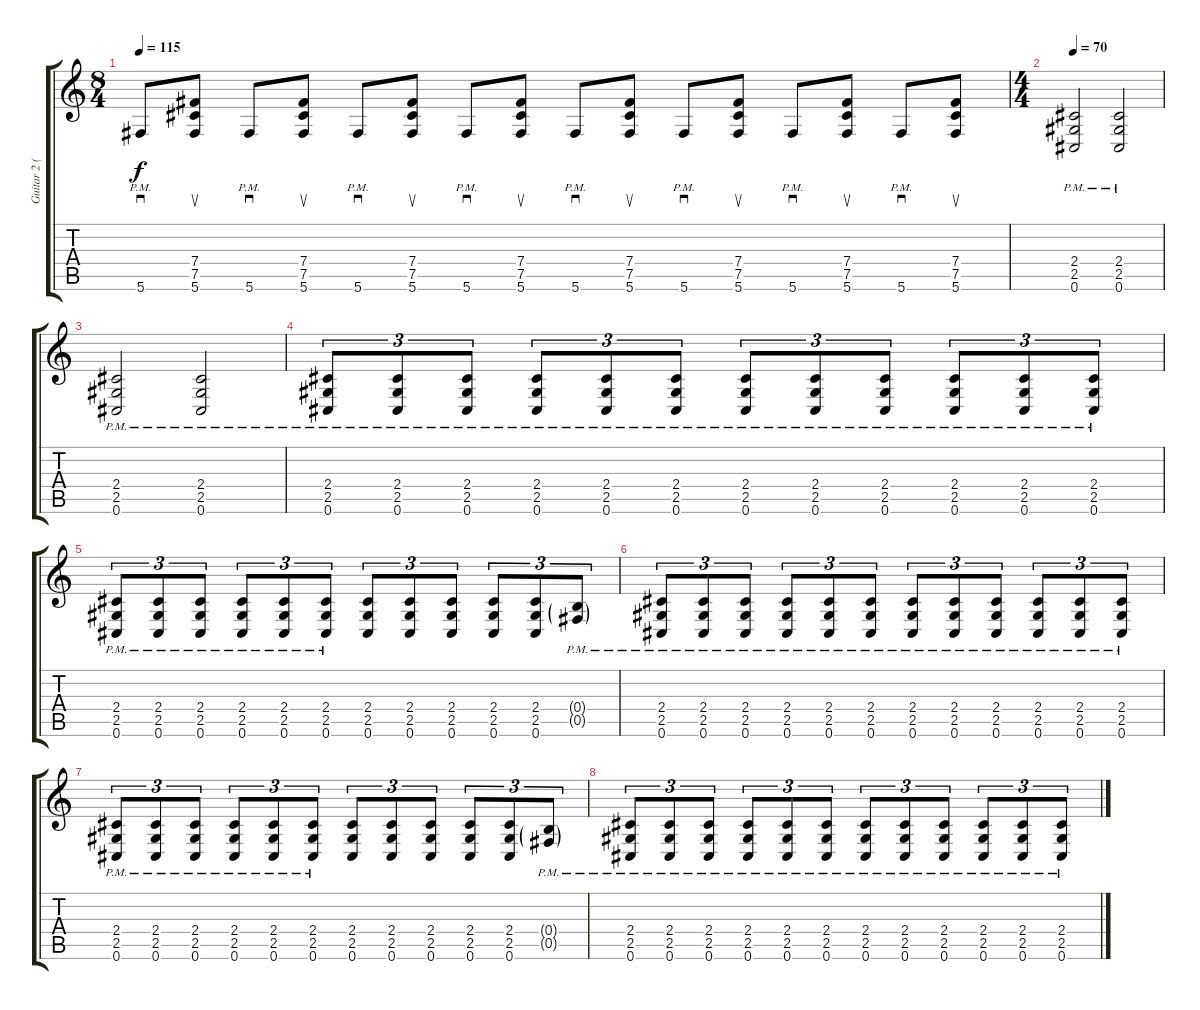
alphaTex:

\track ("Guitar 2 (Distortion)" "Guitar 2 (") {instrument distortionguitar}
\staff {score tabs}
\tuning (Db4 Ab3 E3 B2 Gb2 Db2) {hide}
\ts (8 4)
\tempo 115
\clef g2
\ks c
5.6{pm}.8{sd dy f} (7.4 7.5 5.6).8{su} 5.6{pm}.8{sd} (7.4 7.5 5.6).8{su} 5.6{pm}.8{sd} (7.4 7.5 5.6).8{su} 5.6{pm}.8{sd} (7.4 7.5 5.6).8{su} 5.6{pm}.8{sd} (7.4 7.5 5.6).8{su} 5.6{pm}.8{sd} (7.4 7.5 5.6).8{su} 5.6{pm}.8{sd} (7.4 7.5 5.6).8{su} 5.6{pm}.8{sd} (7.4 7.5 5.6).8{su} |
\ts (4 4)
\tempo 70
(2.4{pm} 2.5{pm} 0.6{pm}).2 (2.4{pm} 2.5{pm} 0.6{pm}).2 |
(2.4{pm} 2.5{pm} 0.6{pm}).2 (2.4{pm} 2.5{pm} 0.6{pm}).2 |
(2.4{pm} 2.5{pm} 0.6{pm}).8{tu (3 2)} (2.4{pm} 2.5{pm} 0.6{pm}).8{tu (3 2)} (2.4{pm} 2.5{pm} 0.6{pm}).8{tu (3 2)} (2.4{pm} 2.5{pm} 0.6{pm}).8{tu (3 2)} (2.4{pm} 2.5{pm} 0.6{pm}).8{tu (3 2)} (2.4{pm} 2.5{pm} 0.6{pm}).8{tu (3 2)} (2.4{pm} 2.5{pm} 0.6{pm}).8{tu (3 2)} (2.4{pm} 2.5{pm} 0.6{pm}).8{tu (3 2)} (2.4{pm} 2.5{pm} 0.6{pm}).8{tu (3 2)} (2.4{pm} 2.5{pm} 0.6{pm}).8{tu (3 2)} (2.4{pm} 2.5{pm} 0.6{pm}).8{tu (3 2)} (2.4{pm} 2.5{pm} 0.6{pm}).8{tu (3 2)} |
(2.4{pm} 2.5{pm} 0.6{pm}).8{tu (3 2)} (2.4{pm} 2.5{pm} 0.6{pm}).8{tu (3 2)} (2.4{pm} 2.5{pm} 0.6{pm}).8{tu (3 2)} (2.4{pm} 2.5{pm} 0.6{pm}).8{tu (3 2)} (2.4{pm} 2.5{pm} 0.6{pm}).8{tu (3 2)} (2.4{pm} 2.5{pm} 0.6{pm}).8{tu (3 2)} (2.4 2.5 0.6).8{tu (3 2)} (2.4 2.5 0.6).8{tu (3 2)} (2.4 2.5 0.6).8{tu (3 2)} (2.4 2.5 0.6).8{tu (3 2)} (2.4 2.5 0.6).8{tu (3 2)} (0.4{g pm} 0.5{g pm}).8{tu (3 2)} |
(2.4{pm} 2.5{pm} 0.6{pm}).8{tu (3 2)} (2.4{pm} 2.5{pm} 0.6{pm}).8{tu (3 2)} (2.4{pm} 2.5{pm} 0.6{pm}).8{tu (3 2)} (2.4{pm} 2.5{pm} 0.6{pm}).8{tu (3 2)} (2.4{pm} 2.5{pm} 0.6{pm}).8{tu (3 2)} (2.4{pm} 2.5{pm} 0.6{pm}).8{tu (3 2)} (2.4{pm} 2.5{pm} 0.6{pm}).8{tu (3 2)} (2.4{pm} 2.5{pm} 0.6{pm}).8{tu (3 2)} (2.4{pm} 2.5{pm} 0.6{pm}).8{tu (3 2)} (2.4{pm} 2.5{pm} 0.6{pm}).8{tu (3 2)} (2.4{pm} 2.5{pm} 0.6{pm}).8{tu (3 2)} (2.4{pm} 2.5{pm} 0.6{pm}).8{tu (3 2)} |
(2.4{pm} 2.5{pm} 0.6{pm}).8{tu (3 2)} (2.4{pm} 2.5{pm} 0.6{pm}).8{tu (3 2)} (2.4{pm} 2.5{pm} 0.6{pm}).8{tu (3 2)} (2.4{pm} 2.5{pm} 0.6{pm}).8{tu (3 2)} (2.4{pm} 2.5{pm} 0.6{pm}).8{tu (3 2)} (2.4{pm} 2.5{pm} 0.6{pm}).8{tu (3 2)} (2.4 2.5 0.6).8{tu (3 2)} (2.4 2.5 0.6).8{tu (3 2)} (2.4 2.5 0.6).8{tu (3 2)} (2.4 2.5 0.6).8{tu (3 2)} (2.4 2.5 0.6).8{tu (3 2)} (0.4{g pm} 0.5{g pm}).8{tu (3 2)} |
(2.4{pm} 2.5{pm} 0.6{pm}).8{tu (3 2)} (2.4{pm} 2.5{pm} 0.6{pm}).8{tu (3 2)} (2.4{pm} 2.5{pm} 0.6{pm}).8{tu (3 2)} (2.4{pm} 2.5{pm} 0.6{pm}).8{tu (3 2)} (2.4{pm} 2.5{pm} 0.6{pm}).8{tu (3 2)} (2.4{pm} 2.5{pm} 0.6{pm}).8{tu (3 2)} (2.4{pm} 2.5{pm} 0.6{pm}).8{tu (3 2)} (2.4{pm} 2.5{pm} 0.6{pm}).8{tu (3 2)} (2.4{pm} 2.5{pm} 0.6{pm}).8{tu (3 2)} (2.4{pm} 2.5{pm} 0.6{pm}).8{tu (3 2)} (2.4{pm} 2.5{pm} 0.6{pm}).8{tu (3 2)} (2.4{pm} 2.5{pm} 0.6{pm}).8{tu (3 2)}
